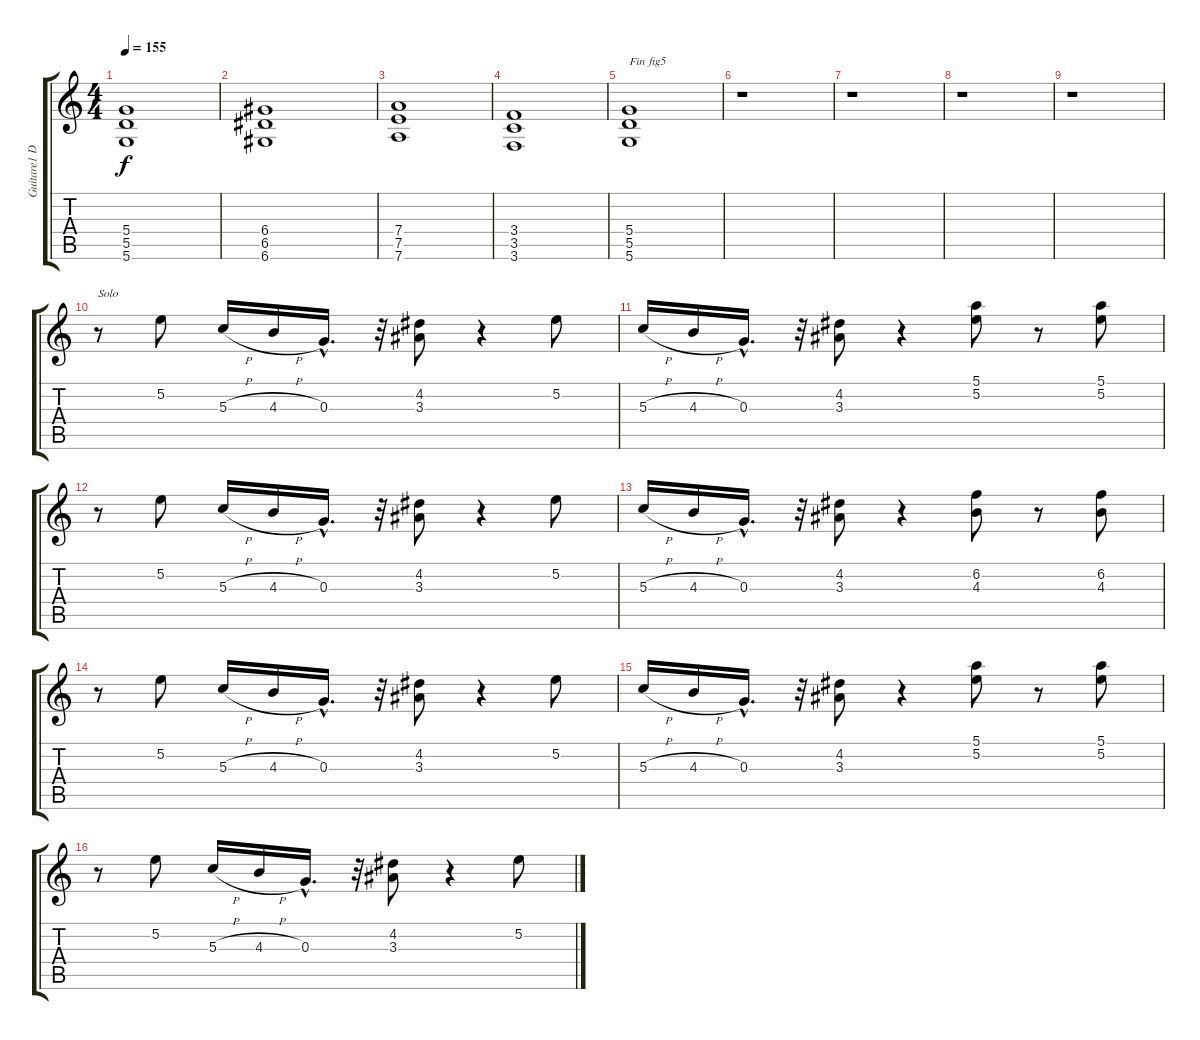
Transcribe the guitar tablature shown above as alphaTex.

\track ("Guitare1 Dr-D" "Guitare1 D") {instrument distortionguitar}
\staff {score tabs}
\tuning (E4 B3 G3 D3 A2 D2) {hide}
\ts (4 4)
\tempo 155
\clef g2
\ks c
(5.4 5.5 5.6).1{dy f} |
(6.4 6.5 6.6).1 |
(7.4 7.5 7.6).1 |
(3.4 3.5 3.6).1 |
(5.4 5.5 5.6).1{txt "Fin fig5"} |
r.1 |
r.1 |
r.1 |
r.1 |
r.8{txt "Solo"} 5.2.8 5.3{h}.16 4.3{h}.16 0.3{hac}.16{d} r.32 (4.2 3.3).8 r.4 5.2.8 |
5.3{h}.16 4.3{h}.16 0.3{hac}.16{d} r.32 (4.2 3.3).8 r.4 (5.1 5.2).8 r.8 (5.1 5.2).8 |
r.8 5.2.8 5.3{h}.16 4.3{h}.16 0.3{hac}.16{d} r.32 (4.2 3.3).8 r.4 5.2.8 |
5.3{h}.16 4.3{h}.16 0.3{hac}.16{d} r.32 (4.2 3.3).8 r.4 (6.2 4.3).8 r.8 (6.2 4.3).8 |
r.8 5.2.8 5.3{h}.16 4.3{h}.16 0.3{hac}.16{d} r.32 (4.2 3.3).8 r.4 5.2.8 |
5.3{h}.16 4.3{h}.16 0.3{hac}.16{d} r.32 (4.2 3.3).8 r.4 (5.1 5.2).8 r.8 (5.1 5.2).8 |
r.8 5.2.8 5.3{h}.16 4.3{h}.16 0.3{hac}.16{d} r.32 (4.2 3.3).8 r.4 5.2.8
